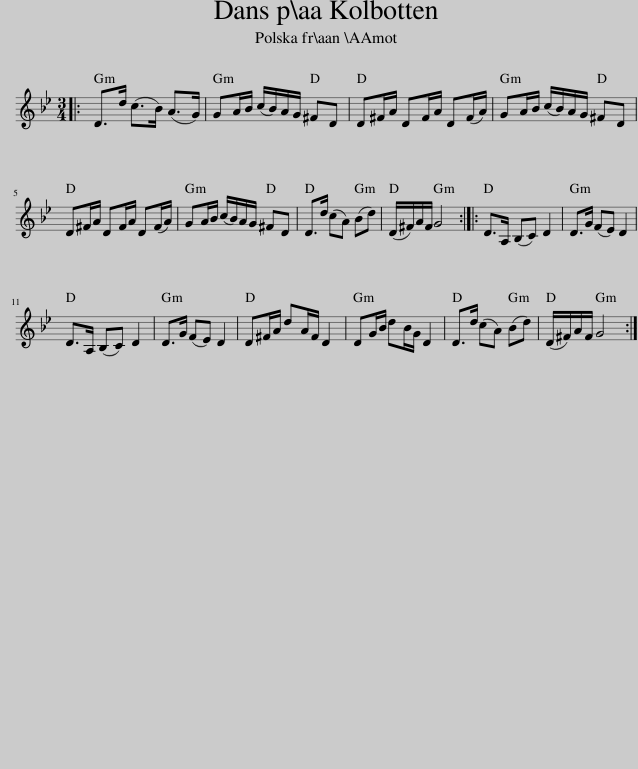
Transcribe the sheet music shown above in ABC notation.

X:1
L:1/8
M:3/4
I:linebreak $
K:Gmin
V:1 treble
V:1
|: D>d (c>B) (A>G) | GA/B/ (c/B/)A/G/ ^FD | D^F/A/ DF/A/ D(F/A/) | GA/B/ (c/B/)A/G/ ^FD |$ D^F/A/ DF/A/ D(F/A/) | %5
 GA/B/ (c/B/)A/G/ ^FD | D>d (cA) (Bd) | (D/^F/)A/F/ G4 :: D>A, (B,C) D2 | D>G (FE) D2 |$ %10
 D>A, (B,C) D2 | D>G (FE) D2 | D^F/A/ dA/F/ D2 | DG/B/ dB/G/ D2 | D>d (cA) (Bd) | %15
 (D/^F/)A/F/ G4 :| %16
